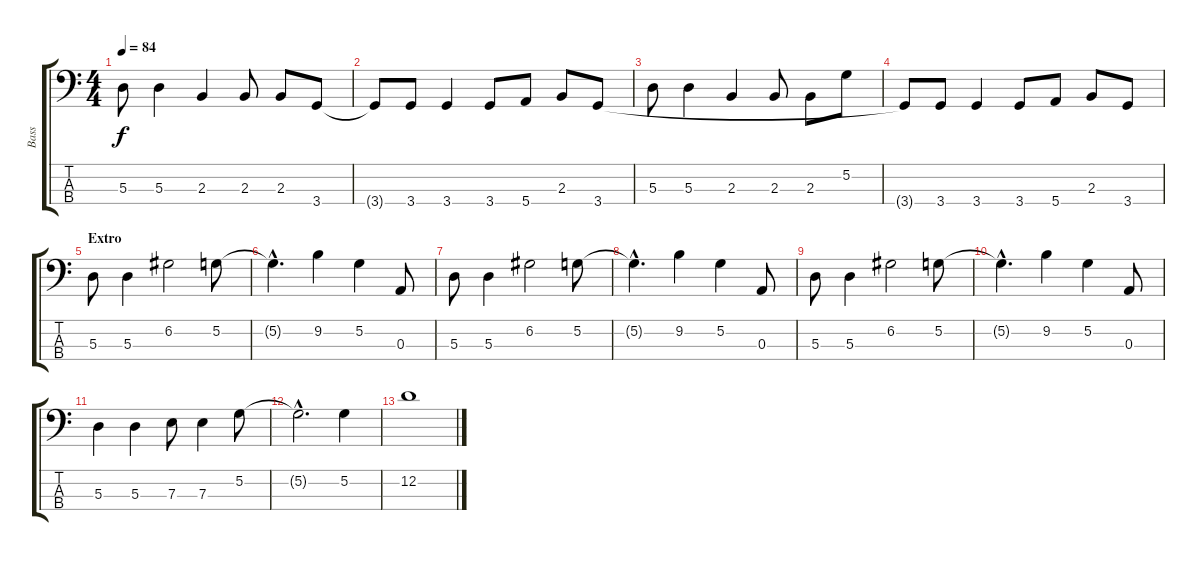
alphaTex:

\track ("Bass" "Bass") {instrument acousticbass}
\staff {score tabs}
\tuning (G2 D2 A1 E1) {hide}
\ts (4 4)
\tempo 84
\clef f4
\ks c
5.3.8{dy f} 5.3.4 2.3.4 2.3.8 2.3.8 3.4.8 |
3.4{t}.8 3.4.8 3.4.4 3.4.8 5.4.8 2.3.8 3.4.8 |
5.3.8 5.3.4 2.3.4 2.3.8 2.3.8 5.2.8 |
3.4{t}.8 3.4.8 3.4.4 3.4.8 5.4.8 2.3.8 3.4.8 |
\section ("" "Extro")
5.3.8 5.3.4 6.2.2 5.2.8 |
5.2{hac t}.4{d} 9.2.4 5.2.4 0.3.8 |
5.3.8 5.3.4 6.2.2 5.2.8 |
5.2{hac t}.4{d} 9.2.4 5.2.4 0.3.8 |
5.3.8 5.3.4 6.2.2 5.2.8 |
5.2{hac t}.4{d} 9.2.4 5.2.4 0.3.8 |
5.3.4 5.3.4 7.3.8 7.3.4 5.2.8 |
5.2{hac t}.2{d} 5.2.4 |
12.2.1
